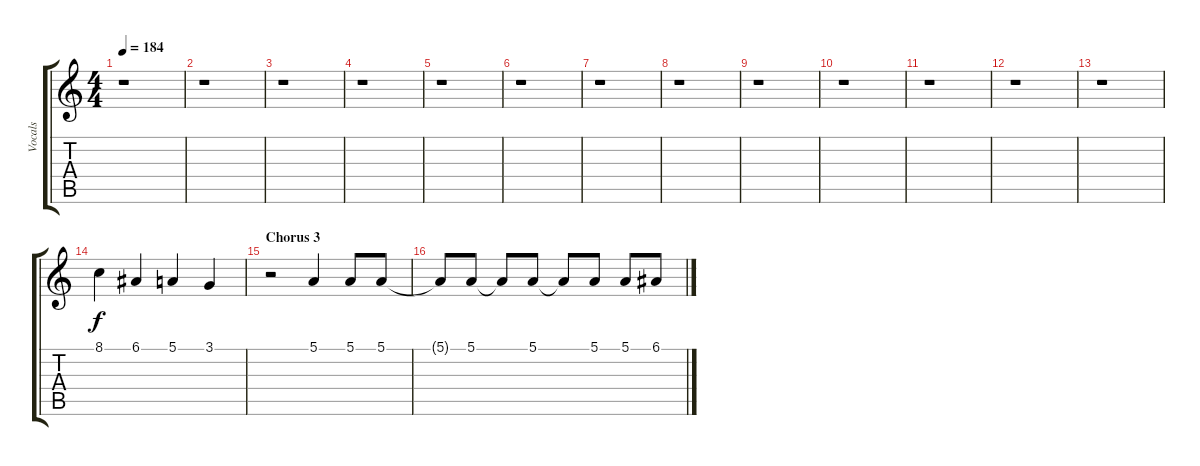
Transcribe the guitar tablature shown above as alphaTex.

\track ("Vocals" "Vocals") {instrument acousticgrandpiano}
\staff {score tabs}
\tuning (E4 B3 G3 D3 A2 E2) {hide}
\ts (4 4)
\tempo 184
\clef g2
\ks c
r.1{dy f} |
r.1 |
r.1 |
r.1 |
r.1 |
r.1 |
r.1 |
r.1 |
r.1 |
r.1 |
r.1 |
r.1 |
r.1 |
8.1.4 6.1.4 5.1.4 3.1.4 |
\section ("" "Chorus 3")
r.2 5.1.4 5.1.8 5.1.8 |
\section ("" "")
5.1{t}.8 5.1.8 5.1{t}.8 5.1.8 5.1{t}.8 5.1.8 5.1.8 6.1.8
